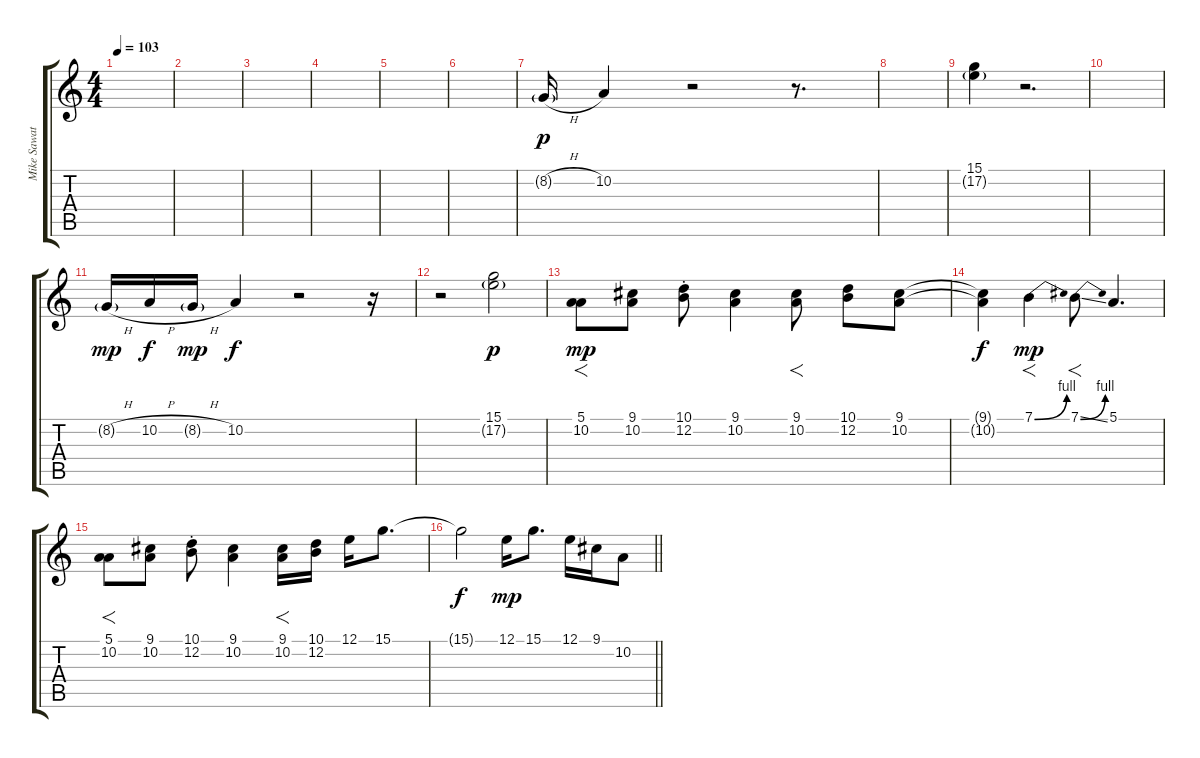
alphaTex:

\track ("Mike Sawatzky harmonica" "Mike Sawat") {instrument harmonica}
\staff {score tabs}
\tuning (E4 B3 G3 D3 A2 E2) {hide}
\ts (4 4)
\tempo 103
\clef g2
\ks c
|
|
|
|
|
|
8.2{h g}.16{dy p} 10.2.4 r.2 r.8{d} |
|
(15.1 17.2{g}).4 r.2{d} |
|
8.2{h g}.16{dy mp} 10.2{h}.16{dy f} 8.2{h g}.16{dy mp} 10.2.4{dy f} r.2 r.16 |
r.2 (15.1 17.2{g}).2{dy p} |
(5.1 10.2).8{f dy mp} (9.1 10.2).8 (10.1{st} 12.2{st}).8 (9.1 10.2).4 (9.1 10.2).8{f} (10.1 12.2).8 (9.1 10.2).8 |
(9.1{t} 10.2{t}).4{dy f} 7.1{be (bend 0 0 60 4)}.4{f dy mp} 7.1{be (bend 0 0 60 4) ss}.8{f} 5.1.4{d} |
(5.1 10.2).8{f} (9.1 10.2).8 (10.1{st} 12.2{st}).8 (9.1 10.2).4 (9.1 10.2).16{f} (10.1 12.2).16 12.1.16 15.1.8{d} |
\barLineRight lightlight
15.1{t}.2{dy f} 12.1.16{dy mp} 15.1.8{d} 12.1.16 9.1.16 10.2.8
